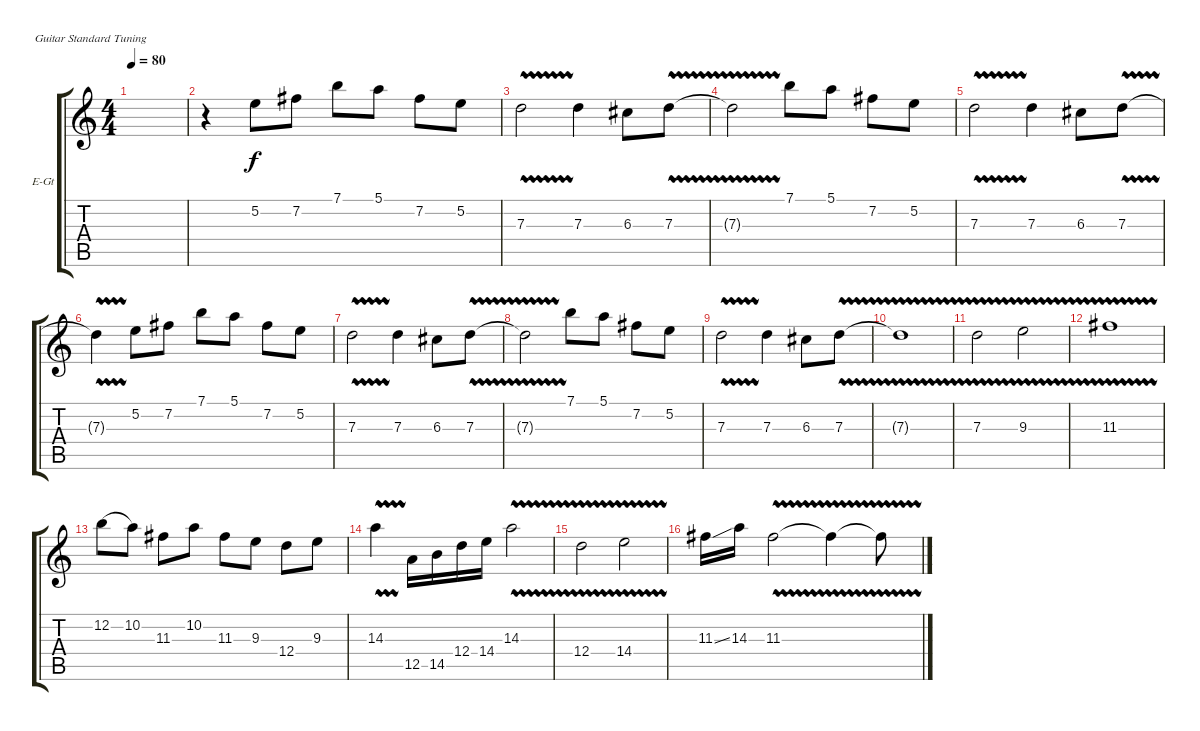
\defaultSystemsLayout 4
\bracketExtendMode groupsimilarinstruments
\firstSystemTrackNameOrientation horizontal
\otherSystemsTrackNameOrientation horizontal
\track ("Electric Guitar" "E-Gt") {instrument overdrivenguitar}
\staff {score tabs}
\tuning (E4 B3 G3 D3 A2 E2)
\ts (4 4)
\tempo 80
\clef g2
\ks c
|
r.4 5.2.8 7.2.8 7.1.8 5.1.8 7.2.8 5.2.8 |
7.3{vw}.2 7.3.4 6.3.8 7.3{vw}.8 |
7.3{vw t}.2 7.1.8 5.1.8 7.2.8 5.2.8 |
7.3{vw}.2 7.3.4 6.3.8 7.3{vw}.8 |
7.3{vw t}.4 5.2.8 7.2.8 7.1.8 5.1.8 7.2.8 5.2.8 |
7.3{vw}.2 7.3.4 6.3.8 7.3{vw}.8 |
7.3{vw t}.2 7.1.8 5.1.8 7.2.8 5.2.8 |
7.3{vw}.2 7.3.4 6.3.8 7.3{vw}.8 |
7.3{t}.1 |
7.3{vw}.2 9.3{vw}.2 |
11.3{vw}.1 |
12.2.8{legatoorigin} 10.2.8 11.3.8 10.2.8 11.3.8 9.3.8 12.4.8 9.3.8 |
14.3{vw}.4 12.5.16 14.5.16 12.4.16 14.4.16 14.3{vw}.2 |
12.4{vw}.2 14.4{vw}.2 |
11.3{ss}.16 14.3.16 11.3{vw}.2 11.3{vw t}.4 11.3{vw t}.8
